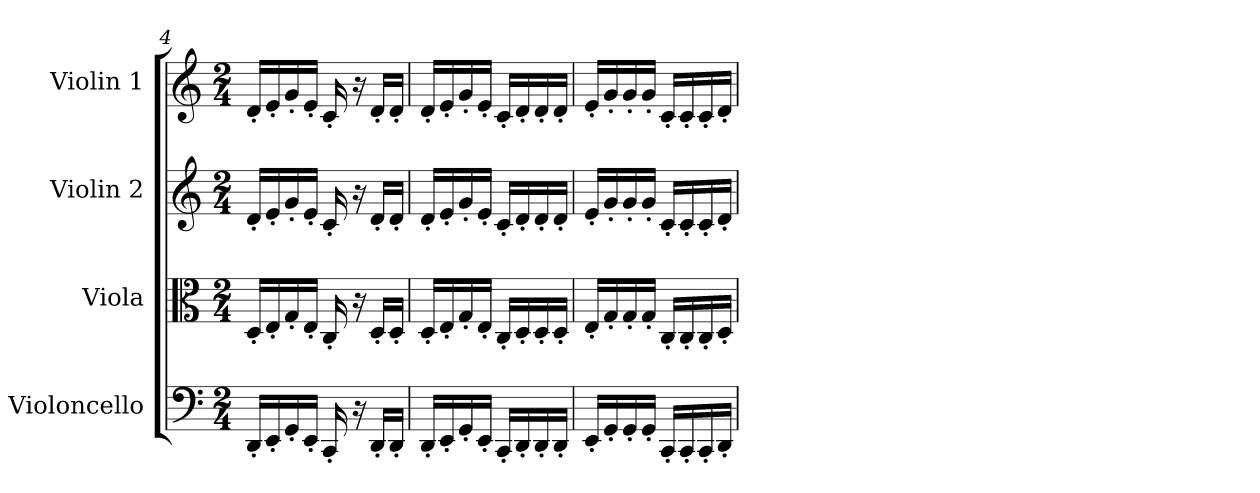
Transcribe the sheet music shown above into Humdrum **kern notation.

**kern	**kern	**kern	**kern
*part4	*part3	*part2	*part1
*staff4	*staff3	*staff2	*staff1
*I"Violoncello	*I"Viola	*I"Violin 2	*I"Violin 1
*I'Vc	*I'Vla	*I'Vln	*I'Vln
*clefF4	*clefC3	*clefG2	*clefG2
*k[]	*k[]	*k[]	*k[]
*M2/4	*M2/4	*M2/4	*M2/4
=4	=4	=4	=4
16DD'/LL	16D'/LL	16d'/LL	16d'/LL
16EE'/	16E'/	16e'/	16e'/
16GG'/	16G'/	16g'/	16g'/
16EE'/JJ	16E'/JJ	16e'/JJ	16e'/JJ
16CC'/	16C'/	16c'/	16c'/
16r	16r	16r	16r
16DD'/LL	16D'/LL	16d'/LL	16d'/LL
16DD'/JJ	16D'/JJ	16d'/JJ	16d'/JJ
=5	=5	=5	=5
16DD'/LL	16D'/LL	16d'/LL	16d'/LL
16EE'/	16E'/	16e'/	16e'/
16GG'/	16G'/	16g'/	16g'/
16EE'/JJ	16E'/JJ	16e'/JJ	16e'/JJ
16CC'/LL	16C'/LL	16c'/LL	16c'/LL
16DD'/	16D'/	16d'/	16d'/
16DD'/	16D'/	16d'/	16d'/
16DD'/JJ	16D'/JJ	16d'/JJ	16d'/JJ
=6	=6	=6	=6
16EE'/LL	16E'/LL	16e'/LL	16e'/LL
16GG'/	16G'/	16g'/	16g'/
16GG'/	16G'/	16g'/	16g'/
16GG'/JJ	16G'/JJ	16g'/JJ	16g'/JJ
16CC'/LL	16C'/LL	16c'/LL	16c'/LL
16CC'/	16C'/	16c'/	16c'/
16CC'/	16C'/	16c'/	16c'/
16DD'/JJ	16D'/JJ	16d'/JJ	16d'/JJ
=	=	=	=
*-	*-	*-	*-
